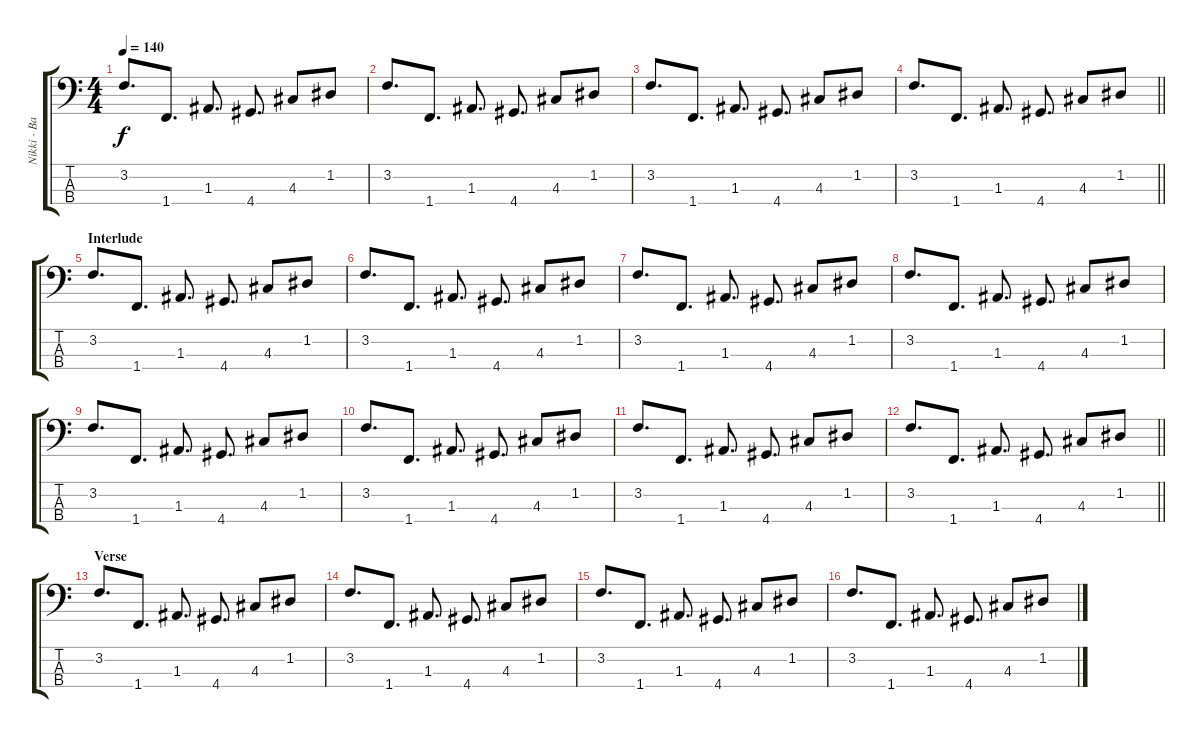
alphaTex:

\track ("Nikki - Bass" "Nikki - Ba") {instrument electricbassfinger}
\staff {score tabs}
\tuning (G2 D2 A1 E1) {hide}
\ts (4 4)
\tempo 140
\clef f4
\ks c
3.2.8{d dy f} 1.4.8{d} 1.3.8{d} 4.4.8{d} 4.3.8 1.2.8 |
3.2.8{d} 1.4.8{d} 1.3.8{d} 4.4.8{d} 4.3.8 1.2.8 |
3.2.8{d} 1.4.8{d} 1.3.8{d} 4.4.8{d} 4.3.8 1.2.8 |
\barLineRight lightlight
3.2.8{d} 1.4.8{d} 1.3.8{d} 4.4.8{d} 4.3.8 1.2.8 |
\section ("" "Interlude")
3.2.8{d} 1.4.8{d} 1.3.8{d} 4.4.8{d} 4.3.8 1.2.8 |
3.2.8{d} 1.4.8{d} 1.3.8{d} 4.4.8{d} 4.3.8 1.2.8 |
3.2.8{d} 1.4.8{d} 1.3.8{d} 4.4.8{d} 4.3.8 1.2.8 |
3.2.8{d} 1.4.8{d} 1.3.8{d} 4.4.8{d} 4.3.8 1.2.8 |
3.2.8{d} 1.4.8{d} 1.3.8{d} 4.4.8{d} 4.3.8 1.2.8 |
3.2.8{d} 1.4.8{d} 1.3.8{d} 4.4.8{d} 4.3.8 1.2.8 |
3.2.8{d} 1.4.8{d} 1.3.8{d} 4.4.8{d} 4.3.8 1.2.8 |
\barLineRight lightlight
3.2.8{d} 1.4.8{d} 1.3.8{d} 4.4.8{d} 4.3.8 1.2.8 |
\section ("" "Verse")
3.2.8{d} 1.4.8{d} 1.3.8{d} 4.4.8{d} 4.3.8 1.2.8 |
3.2.8{d} 1.4.8{d} 1.3.8{d} 4.4.8{d} 4.3.8 1.2.8 |
3.2.8{d} 1.4.8{d} 1.3.8{d} 4.4.8{d} 4.3.8 1.2.8 |
3.2.8{d} 1.4.8{d} 1.3.8{d} 4.4.8{d} 4.3.8 1.2.8
